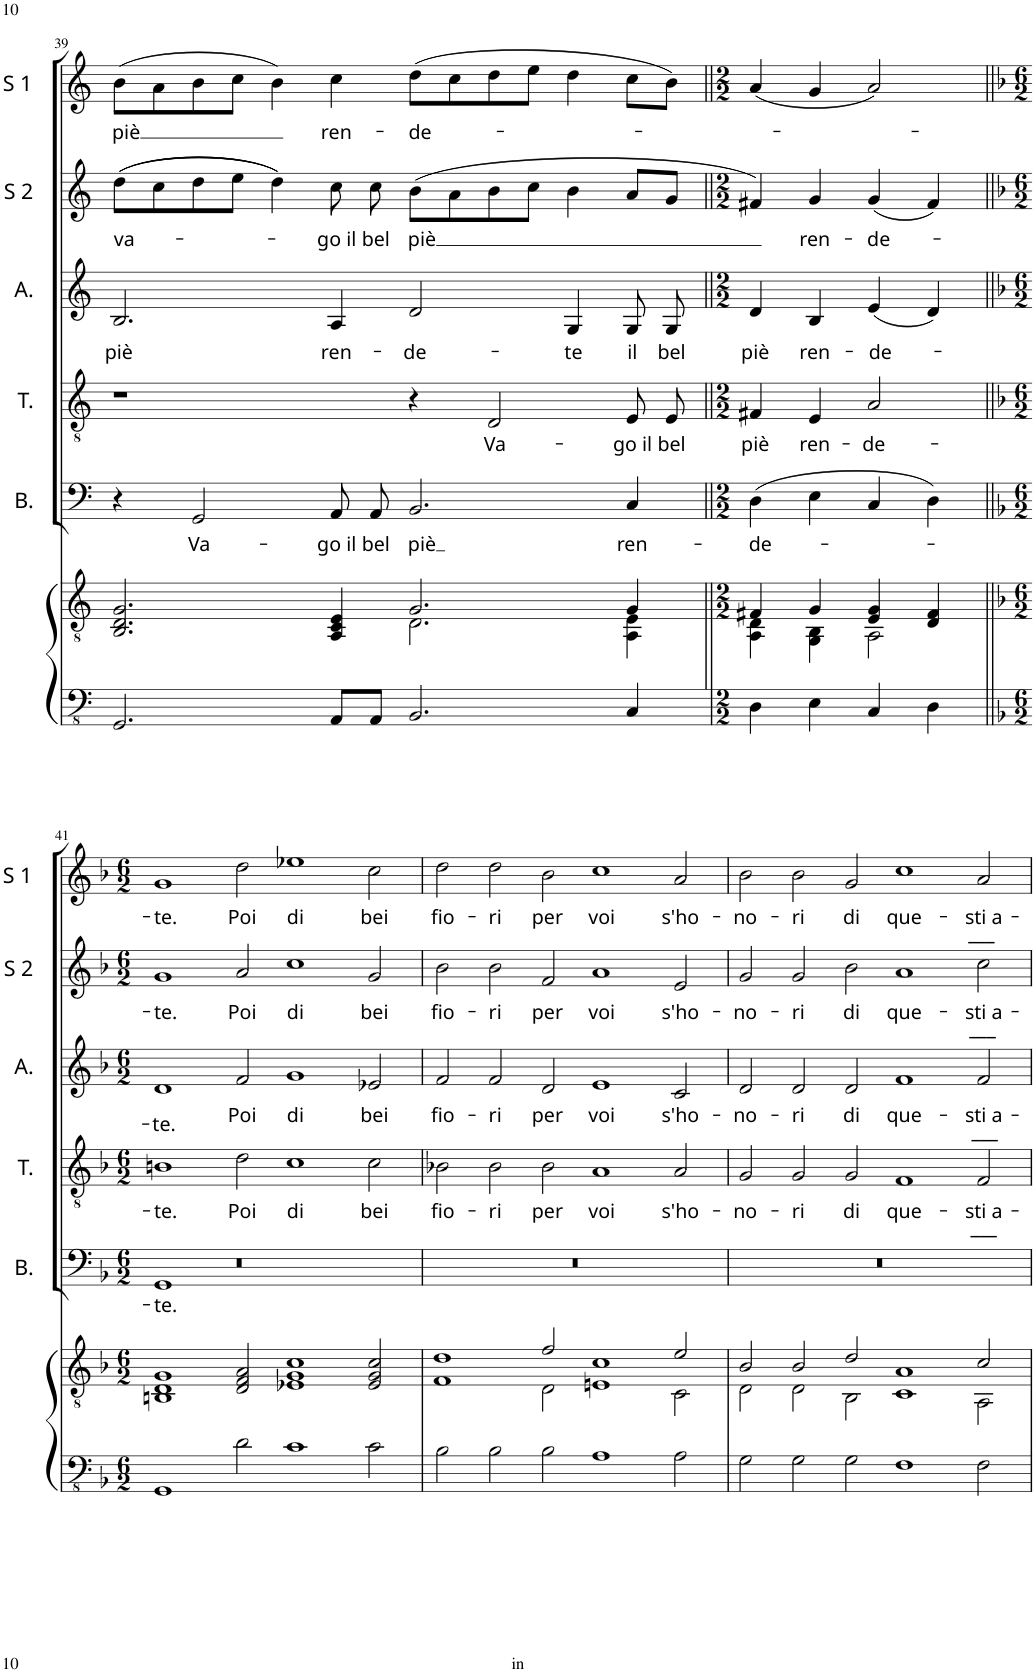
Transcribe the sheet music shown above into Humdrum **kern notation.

**kern	**kern	**kern	**text	**kern	**text	**kern	**text	**kern	**text	**kern	**text
*part6	*part6	*part5	*part5	*part4	*part4	*part3	*part3	*part2	*part2	*part1	*part1
*staff7	*staff6	*staff5	*staff5	*staff4	*staff4	*staff3	*staff3	*staff2	*staff2	*staff1	*staff1
*I"Piano	*	*I"B.	*	*I"T.	*	*I"A.	*	*I"S 2	*	*I"S 1	*
*I'Pno	*	*I'B.	*	*I'T.	*	*I'A.	*	*I'S 2	*	*I'S 1	*
!!LO:PB:g=z
*clefFv4	*clefGv2	*clefF4	*	*clefGv2	*	*clefG2	*	*clefG2	*	*clefG2	*
*k[]	*k[]	*k[]	*	*k[]	*	*k[]	*	*k[]	*	*k[]	*
*M4/2	*M4/2	*M4/2	*	*M4/2	*	*M4/2	*	*M4/2	*	*M4/2	*
=39	=39	=39	=39	=39	=39	=39	=39	=39	=39	=39	=39
*	*^	*	*	*	*	*	*	*	*	*	*
!	!	!	!	!	!	!	!	!LO:LY:b	!	!LO:LY:b	!	!LO:LY:b
2.GGG/	2.BB/ 2.D/ 2.G/	1ryy	4r	.	1r	.	2.B/	piè	((8dd\L	va-	(8b\L	-piè
.	.	.	.	.	.	.	.	.	8cc\	.	8a\	.
!	!	!	!	!LO:LY:b	!	!	!	!	!	!	!	!
.	.	.	2GG/	Va-	.	.	.	.	8dd\	.	8b\	.
.	.	.	.	.	.	.	.	.	8ee\J	.	8cc\J	.
.	.	.	.	.	.	.	.	.	4dd\))	.	4b\)	.
!	!	!	!	!LO:LY:b	!	!	!	!LO:LY:b	!	!LO:LY:b	!	!LO:LY:b
8AAA/L	4AA/ 4C/ 4E/	.	8AA/L	-go il	.	.	4A/	ren-	8cc\	-go il	4cc\	ren-
!	!	!	!	!LO:LY:b	!	!	!	!	!	!LO:LY:b	!	!
8AAA/J	.	.	8AA/J	bel	.	.	.	.	8cc\	bel	.	.
!	!	!	!	!LO:LY:b	!	!	!	!LO:LY:b	!	!LO:LY:b	!	!LO:LY:b
2.BBB/	2.G/	2.D\	2.BB/	piè	4r	.	2d/	-de-	(8b\L	-piè	(8dd\L	-de-
.	.	.	.	.	.	.	.	.	8a\	.	8cc\	.
!	!	!	!	!	!	!LO:LY:b	!	!	!	!	!	!
.	.	.	.	.	2D/	Va-	.	.	8b\	.	8dd\	.
.	.	.	.	.	.	.	.	.	8cc\J	.	8ee\J	.
!	!	!	!	!	!	!	!	!LO:LY:b	!	!	!	!
.	.	.	.	.	.	.	4G/	-te	4b\	.	4dd\	.
!	!	!	!	!LO:LY:b	!	!LO:LY:b	!	!LO:LY:b	!	!	!	!
4CC/	4G/	4AA\ 4E\	4C/	ren-	8E/L	-go il	8G/L	il	8a/L	.	8cc\L	.
!	!	!	!	!	!	!LO:LY:b	!	!LO:LY:b	!	!	!	!
.	.	.	.	.	8E/J	bel	8G/J	bel	8g/J	.	8b\J)	.
=40||	=40||	=40||	=40||	=40||	=40||	=40||	=40||	=40||	=40||	=40||	=40||	=40||
*M2/2	*M2/2	*	*M2/2	*	*M2/2	*	*M2/2	*	*M2/2	*	*M2/2	*
!	!	!	!	!LO:LY:b	!	!LO:LY:b	!	!LO:LY:b	!	!	!	!
4DD\	4F#X/	4AA\ 4D\	(4D\	-de-	4F#X/	piè	4d/	piè	4f#X/)	.	(4a/	.
!	!	!	!	!	!	!LO:LY:b	!	!LO:LY:b	!	!LO:LY:b	!	!
4EE\	4G/	4GG\ 4BB\	4E\	.	4E/	ren-	4B/	ren-	4g/	ren-	4g/	.
!	!	!	!	!	!	!LO:LY:b	!	!LO:LY:b	!	!LO:LY:b	!	!
4CC/	4E/ 4G/	2AA\	4C/	.	2A/	-de-	(4e/	-de-	(4g/	-de-	2a/)	.
4DD\	4D/ 4F#/	.	4D\)	.	.	.	4d/)	.	4f#/)	.	.	.
!!LO:LB:g=z
=41||	=41||	=41||	=41||	=41||	=41||	=41||	=41||	=41||	=41||	=41||	=41||	=41||
*k[b-]	*k[b-]	*	*k[b-]	*	*k[b-]	*	*k[b-]	*	*k[b-]	*	*k[b-]	*
*M6/2	*M6/2	*	*M6/2	*	*M6/2	*	*M6/2	*	*M6/2	*	*M6/2	*
*^	*	*	*	*	*	*	*	*	*	*	*	*
!	!	!	!	!	!LO:LY:b	!	!LO:LY:b	!	!LO:LY:b	!	!LO:LY:b	!	!LO:LY:b
1GGG	1ryy	1G	1BBn 1D	1GG	-te.	1Bn	te.	1d	-te.	1g	-te.	1g	-te.
!	!	!	!	!	!	!	!LO:LY:b	!	!LO:LY:b	!	!LO:LY:b	!	!LO:LY:b
0ryy	2D\	2D/ 2F/ 2A/	0ryy	0r	.	2d\	Poi	2f/	Poi	2a/	Poi	2dd\	Poi
!	!	!	!	!	!	!	!LO:LY:b	!	!LO:LY:b	!	!LO:LY:b	!	!LO:LY:b
.	1C	1E-X 1G 1c	.	.	.	1c	di	1g	di	1cc	di	1ee-X	di
!	!	!	!	!	!	!	!LO:LY:b	!	!LO:LY:b	!	!LO:LY:b	!	!LO:LY:b
.	2C\	2E-/ 2G/ 2c/	.	.	.	2c\	bei	2e-X/	bei	2g/	bei	2cc\	bei
=42	=42	=42	=42	=42	=42	=42	=42	=42	=42	=42	=42	=42	=42
!	!	!	!	!	!	!	!LO:LY:b	!	!LO:LY:b	!	!LO:LY:b	!	!LO:LY:b
*v	*v	*	*	*	*	*	*	*	*	*	*	*	*
2BB-\	1d	1F	0.r	.	2B-X\	fio-	2f/	fio-	2b-\	fio-	2dd\	fio-
!	!	!	!	!	!	!LO:LY:b	!	!LO:LY:b	!	!LO:LY:b	!	!LO:LY:b
2BB-\	.	.	.	.	2B-\	-ri	2f/	-ri	2b-\	-ri	2dd\	-ri
!	!	!	!	!	!	!LO:LY:b	!	!LO:LY:b	!	!LO:LY:b	!	!LO:LY:b
2BB-\	2f/	2D\	.	.	2B-\	per	2d/	per	2f/	per	2b-\	per
!	!	!	!	!	!	!LO:LY:b	!	!LO:LY:b	!	!LO:LY:b	!	!LO:LY:b
1AA	1c	1En	.	.	1A	voi	1e	voi	1a	voi	1cc	voi
!	!	!	!	!	!	!LO:LY:b	!	!LO:LY:b	!	!LO:LY:b	!	!LO:LY:b
2AA\	2e/	2C\	.	.	2A/	s'ho-	2c/	s'ho-	2e/	s'ho-	2a/	s'ho-
=43	=43	=43	=43	=43	=43	=43	=43	=43	=43	=43	=43	=43
!	!	!	!	!	!	!LO:LY:b	!	!LO:LY:b	!	!LO:LY:b	!	!LO:LY:b
2GG\	2B-/	2D\	0.r	.	2G/	-no-	2d/	-no-	2g/	-no-	2b-\	-no-
!	!	!	!	!	!	!LO:LY:b	!	!LO:LY:b	!	!LO:LY:b	!	!LO:LY:b
2GG\	2B-/	2D\	.	.	2G/	-ri	2d/	-ri	2g/	-ri	2b-\	-ri
!	!	!	!	!	!	!LO:LY:b	!	!LO:LY:b	!	!LO:LY:b	!	!LO:LY:b
2GG\	2d/	2BB-\	.	.	2G/	di	2d/	di	2b-\	di	2g/	di
!	!	!	!	!	!	!LO:LY:b	!	!LO:LY:b	!	!LO:LY:b	!	!LO:LY:b
1FF	1A	1C	.	.	1F	que-	1f	que-	1a	que-	1cc	que-
!	!	!	!	!	!	!	!	!	!	!	!LO:TX:b:B:t=___	!
!	!	!	!	!	!	!	!	!	!LO:TX:b:B:t=___	!	!	!
!	!	!	!	!	!	!	!LO:TX:b:B:t=___	!	!	!	!	!
!	!	!	!	!	!LO:TX:b:B:t=___	!	!	!	!	!	!	!
!	!	!	!	!	!	!LO:LY:b	!	!LO:LY:b	!	!LO:LY:b	!	!LO:LY:b
2FF\	2c/	2AA\	.	.	2F/	-sti a-	2f/	-sti a-	2cc\	-sti a-	2a/	-sti a-
*	*v	*v	*	*	*	*	*	*	*	*	*	*
=	=	=	=	=	=	=	=	=	=	=	=
*-	*-	*-	*-	*-	*-	*-	*-	*-	*-	*-	*-
